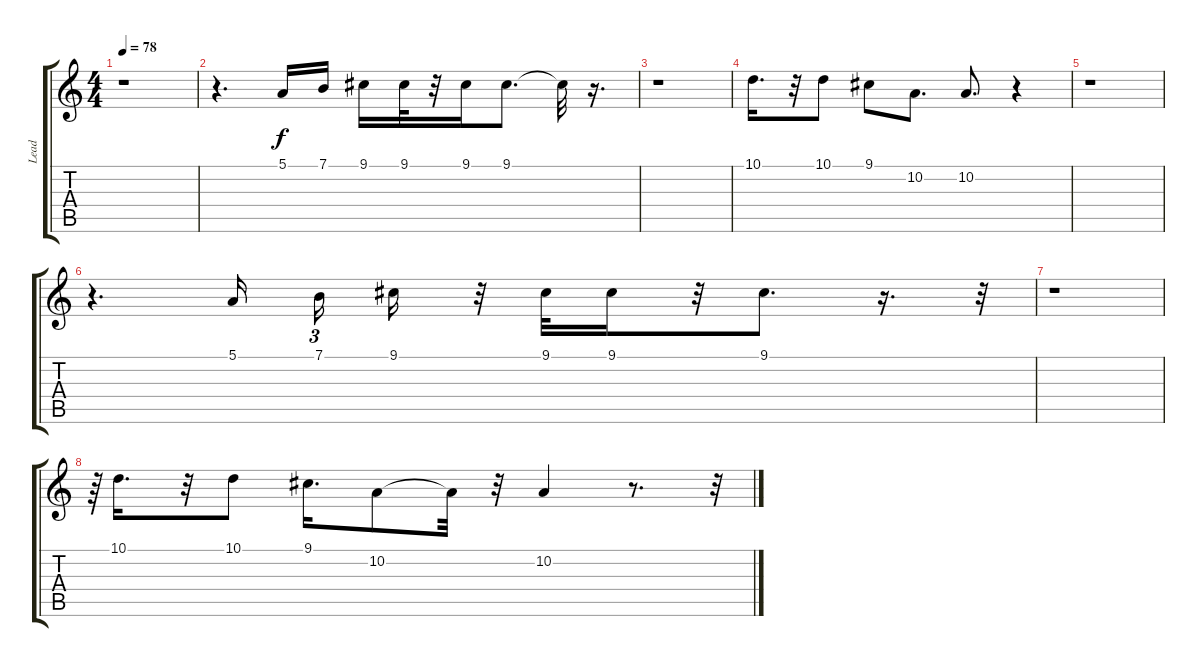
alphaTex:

\track ("Lead" "Lead") {instrument percussiveorgan}
\staff {score tabs}
\tuning (E4 B3 G3 D3 A2 E2) {hide}
\ts (4 4)
\tempo 78
\clef g2
\ks c
r.1{dy f} |
r.4{d} 5.1.16 7.1.16 9.1.16 9.1.32 r.32 9.1.16 9.1.8{d} 9.1{t}.32 r.16{d} |
r.1 |
10.1.16{d} r.32 10.1.8 9.1.8 10.2.8{d} 10.2.8{d} r.4 |
r.1 |
r.4{d} 5.1.16 7.1.16{tu (3 2)} 9.1.16 r.32 9.1.32 9.1.16 r.32 9.1.8{d} r.16{d} r.32{tu (3 2)} |
r.1 |
r.64{tu (3 2)} 10.1.16{d} r.32 10.1.8 9.1.16{d} 10.2.8 10.2{t}.32 r.32 10.2.4 r.8{d} r.32{tu (3 2)}
